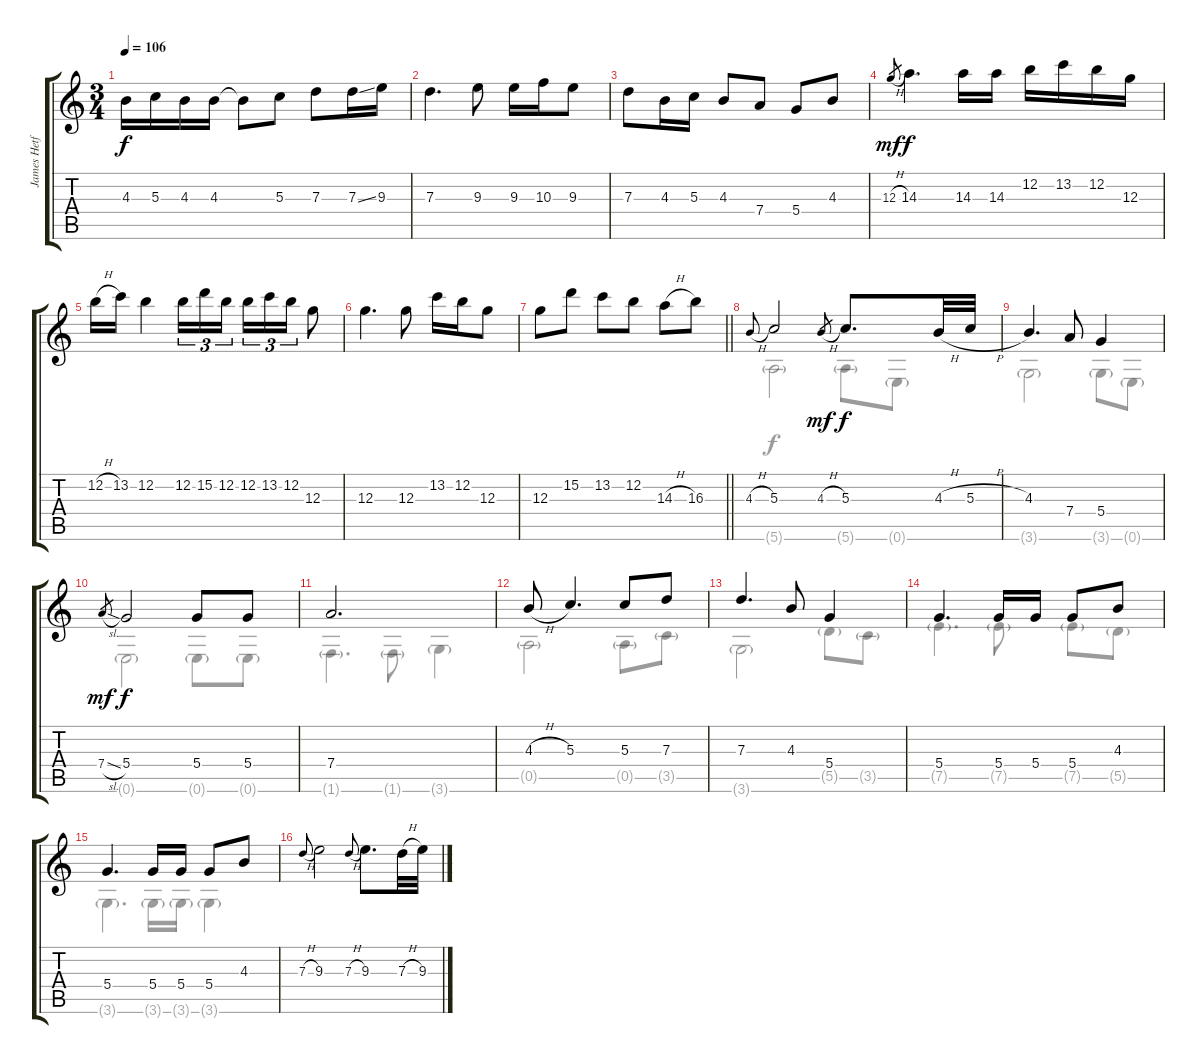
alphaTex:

\track ("James Hetfield" "James Hetf") {instrument distortionguitar}
\staff {score tabs}
\tuning (E4 B3 G3 D3 A2 E2) {hide}
\voice
\ts (3 4)
\tempo 106
\clef g2
\ks c
4.3.16{dy f} 5.3.16 4.3.16 4.3.16 4.3{t}.8 5.3.8 7.3.8 7.3{ss}.16 9.3.16 |
7.3.4{d} 9.3.8 9.3.16 10.3.16 9.3.8 |
7.3.8 4.3.16 5.3.16 4.3.8 7.4.8 5.4.8 4.3.8 |
12.3{h}.8{gr dy mf} 14.3.4{d dy f} 14.3.16 14.3.16 12.2.16 13.2.16 12.2.16 12.3.16 |
12.2{h}.16 13.2.16 12.2.4 12.2.16{tu (3 2)} 15.2.16{tu (3 2)} 12.2.16{tu (3 2)} 12.2.16{tu (3 2)} 13.2.16{tu (3 2)} 12.2.16{tu (3 2)} 12.3.8 |
12.3.4{d} 12.3.8 13.2.16 12.2.16 12.3.8 |
\barLineRight lightlight
12.3.8 15.2.8 13.2.8 12.2.8 14.3{h}.8 16.3.8 |
4.3{h}.8{gr onbeat} 5.3.2 4.3{h}.8{gr dy mf} 5.3.8{d dy f} 4.3{h}.32 5.3{h}.32 |
4.3.4{d} 7.4.8 5.4.4 |
7.4{sl}.8{gr dy mf} 5.4.2{dy f} 5.4.8 5.4.8 |
7.4.2{d} |
4.3{h}.8 5.3.4{d} 5.3.8 7.3.8 |
7.3.4{d} 4.3.8 5.4.4 |
5.4.4{d} 5.4.16 5.4.16 5.4.8 4.3.8 |
5.4.4{d} 5.4.16 5.4.16 5.4.8 4.3.8 |
7.3{h}.8{gr onbeat} 9.3.2 7.3{h}.8{gr onbeat} 9.3.8{d} 7.3{h}.32 9.3{h}.32
\voice
\clef g2
\ottava regular
\simile none
\ks c
|
|
|
|
|
|
\barLineRight lightlight
|
5.6{g}.2 5.6{g}.8 0.6{g}.8 |
3.6{g}.2 3.6{g}.8 0.6{g}.8 |
0.6{g}.2 0.6{g}.8 0.6{g}.8 |
1.6{g}.4{d} 1.6{g}.8 3.6{g}.4 |
0.5{g}.2 0.5{g}.8 3.5{g}.8 |
3.6{g}.2 5.5{g}.8 3.5{g}.8 |
7.5{g}.4{d} 7.5{g}.8 7.5{g}.8 5.5{g}.8 |
3.6{g}.4{d} 3.6{g}.16 3.6{g}.16 3.6{g}.4 |
